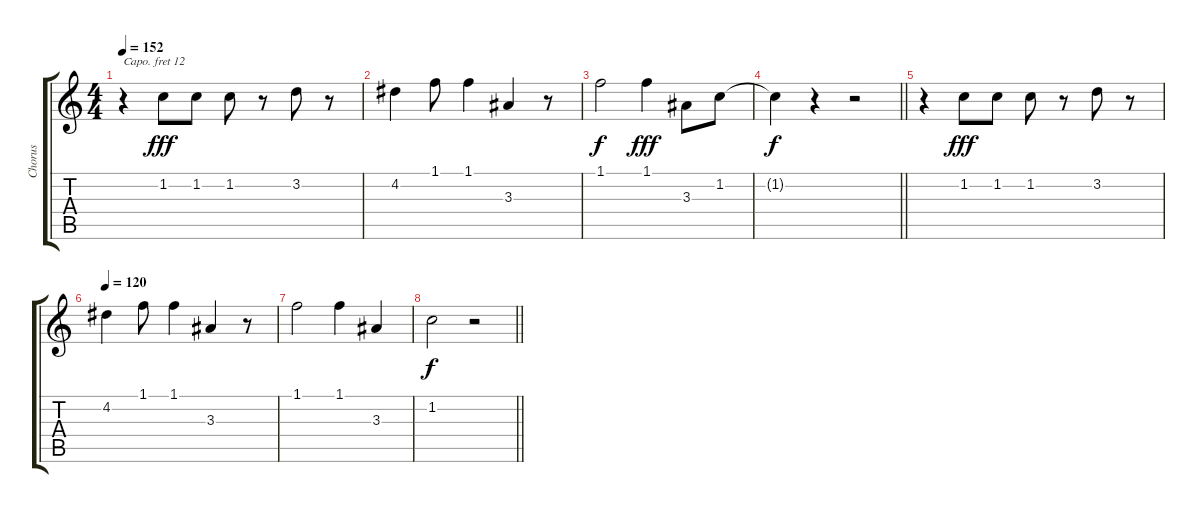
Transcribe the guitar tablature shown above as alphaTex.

\track ("Chorus" "Chorus") {instrument voiceoohs}
\staff {score tabs}
\capo 12
\tuning (E4 B3 G3 D3 A2 E2) {hide}
\ts (4 4)
\tempo 152
\clef g2
\ks c
r.4{dy f} 1.2.8{dy fff} 1.2.8 1.2.8 r.8 3.2.8 r.8 |
4.2.4 1.1.8 1.1.4 3.3.4 r.8 |
1.1.2{dy f} 1.1.4{dy fff} 3.3.8 1.2.8 |
\barLineRight lightlight
1.2{t}.4{dy f} r.4 r.2 |
r.4 1.2.8{dy fff} 1.2.8 1.2.8 r.8 3.2.8 r.8 |
\tempo 120
4.2.4 1.1.8 1.1.4 3.3.4 r.8 |
1.1.2 1.1.4 3.3.4 |
\barLineRight lightlight
1.2.2{dy f} r.2
